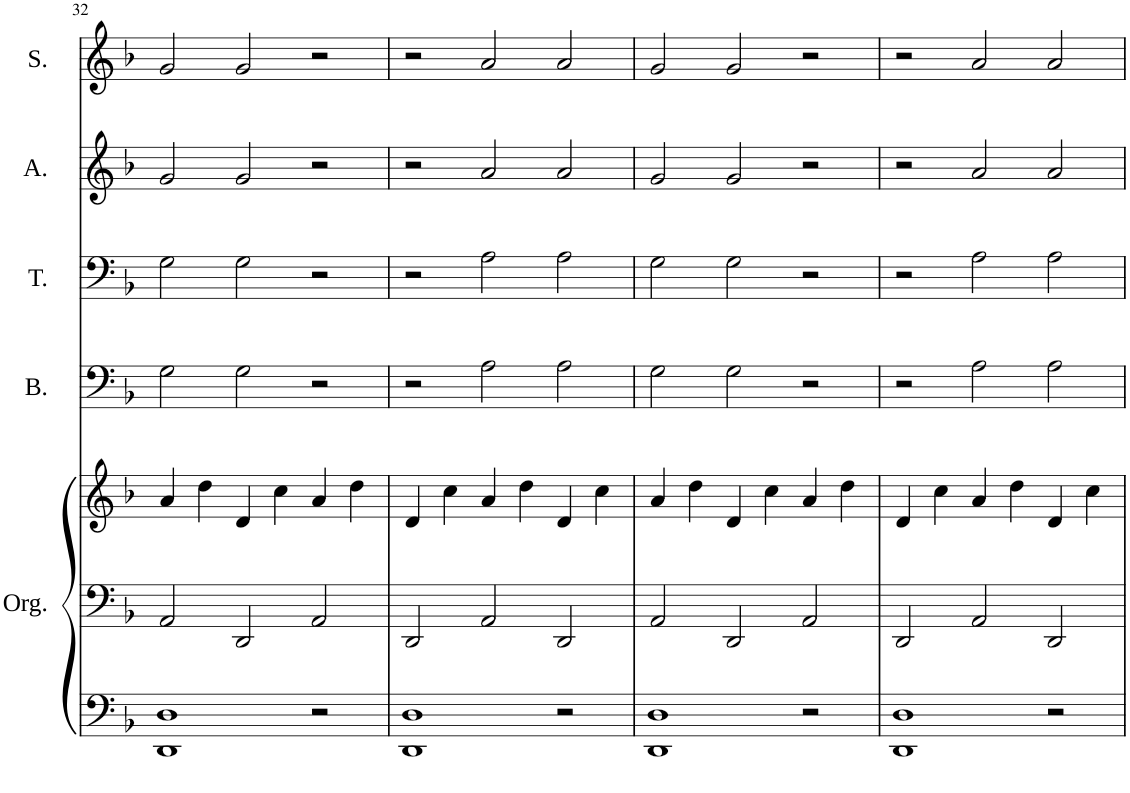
**kern	**kern	**kern	**kern	**kern	**kern	**kern
*part5	*part5	*part5	*part4	*part3	*part2	*part1
*staff7	*staff6	*staff5	*staff4	*staff3	*staff2	*staff1
*I"Organ	*	*	*I"Bass	*I"Tenor	*I"Alto	*I"Soprano
*I'Org.	*	*	*I'B.	*I'T.	*I'A.	*I'S.
!!LO:PB:g=z
*clefF4	*clefF4	*clefG2	*clefF4	*clefF4	*clefG2	*clefG2
*k[b-]	*k[b-]	*k[b-]	*k[b-]	*k[b-]	*k[b-]	*k[b-]
*M6/4	*M6/4	*M6/4	*M6/4	*M6/4	*M6/4	*M6/4
=32	=32	=32	=32	=32	=32	=32
1DD 1D	2AA/	4a/	2G\	2G\	2g/	2g/
.	.	4dd\	.	.	.	.
.	2DD/	4d/	2G\	2G\	2g/	2g/
.	.	4cc\	.	.	.	.
2r	2AA/	4a/	2r	2r	2r	2r
.	.	4dd\	.	.	.	.
=33	=33	=33	=33	=33	=33	=33
1DD 1D	2DD/	4d/	2r	2r	2r	2r
.	.	4cc\	.	.	.	.
.	2AA/	4a/	2A\	2A\	2a/	2a/
.	.	4dd\	.	.	.	.
2r	2DD/	4d/	2A\	2A\	2a/	2a/
.	.	4cc\	.	.	.	.
=34	=34	=34	=34	=34	=34	=34
1DD 1D	2AA/	4a/	2G\	2G\	2g/	2g/
.	.	4dd\	.	.	.	.
.	2DD/	4d/	2G\	2G\	2g/	2g/
.	.	4cc\	.	.	.	.
2r	2AA/	4a/	2r	2r	2r	2r
.	.	4dd\	.	.	.	.
=35	=35	=35	=35	=35	=35	=35
1DD 1D	2DD/	4d/	2r	2r	2r	2r
.	.	4cc\	.	.	.	.
.	2AA/	4a/	2A\	2A\	2a/	2a/
.	.	4dd\	.	.	.	.
2r	2DD/	4d/	2A\	2A\	2a/	2a/
.	.	4cc\	.	.	.	.
=	=	=	=	=	=	=
*-	*-	*-	*-	*-	*-	*-
